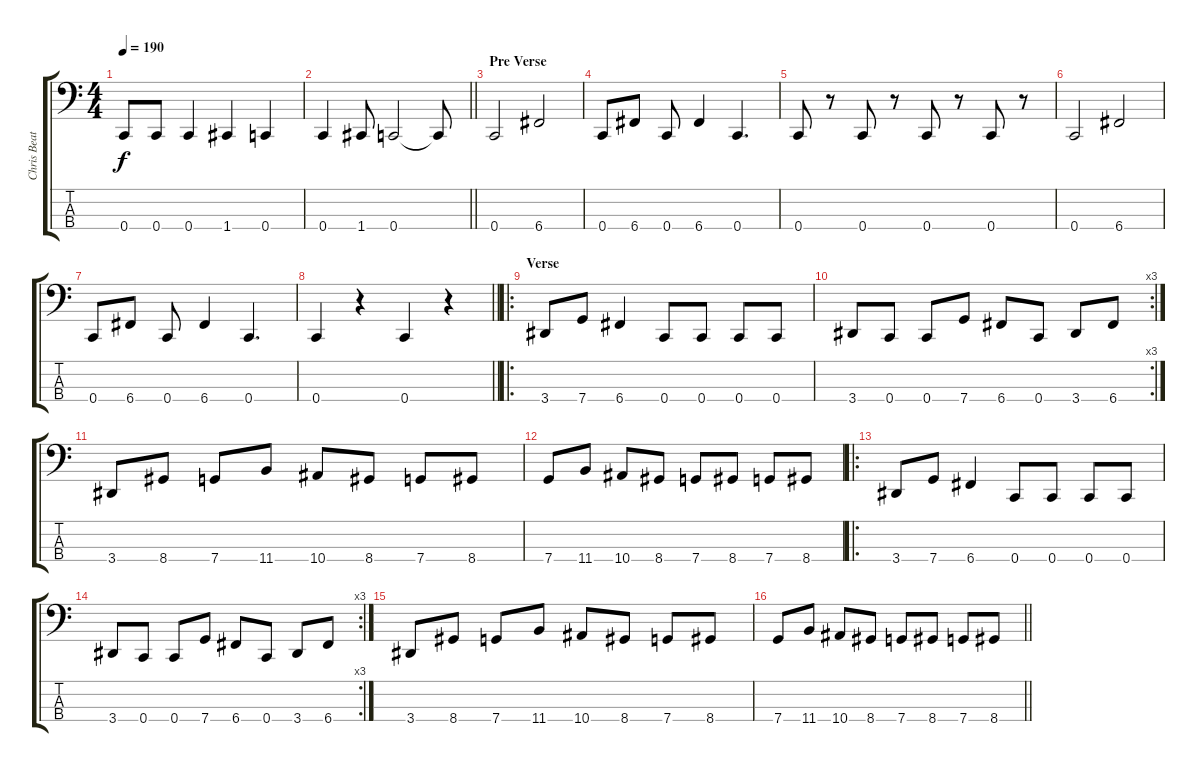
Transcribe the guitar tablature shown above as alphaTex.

\track ("Chris Beattie" "Chris Beat") {instrument electricbasspick}
\staff {score tabs}
\tuning (F2 C2 G1 C1) {hide}
\ts (4 4)
\tempo 190
\clef f4
\ks c
0.4.8{dy f} 0.4.8 0.4.4 1.4.4 0.4.4 |
\barLineRight lightlight
0.4.4 1.4.8 0.4.2 0.4{t}.8 |
\section ("" "Pre Verse")
0.4.2 6.4.2 |
0.4.8 6.4.8 0.4.8 6.4.4 0.4.4{d} |
0.4.8 r.8 0.4.8 r.8 0.4.8 r.8 0.4.8 r.8 |
0.4.2 6.4.2 |
0.4.8 6.4.8 0.4.8 6.4.4 0.4.4{d} |
\barLineRight lightlight
0.4.4 r.4 0.4.4 r.4 |
\ro
\section ("" "Verse")
3.4.8 7.4.8 6.4.4 0.4.8 0.4.8 0.4.8 0.4.8 |
\rc 3
3.4.8 0.4.8 0.4.8 7.4.8 6.4.8 0.4.8 3.4.8 6.4.8 |
3.4.8 8.4.8 7.4.8 11.4.8 10.4.8 8.4.8 7.4.8 8.4.8 |
7.4.8 11.4.8 10.4.8 8.4.8 7.4.8 8.4.8 7.4.8 8.4.8 |
\ro
3.4.8 7.4.8 6.4.4 0.4.8 0.4.8 0.4.8 0.4.8 |
\rc 3
3.4.8 0.4.8 0.4.8 7.4.8 6.4.8 0.4.8 3.4.8 6.4.8 |
3.4.8 8.4.8 7.4.8 11.4.8 10.4.8 8.4.8 7.4.8 8.4.8 |
\barLineRight lightlight
7.4.8 11.4.8 10.4.8 8.4.8 7.4.8 8.4.8 7.4.8 8.4.8
